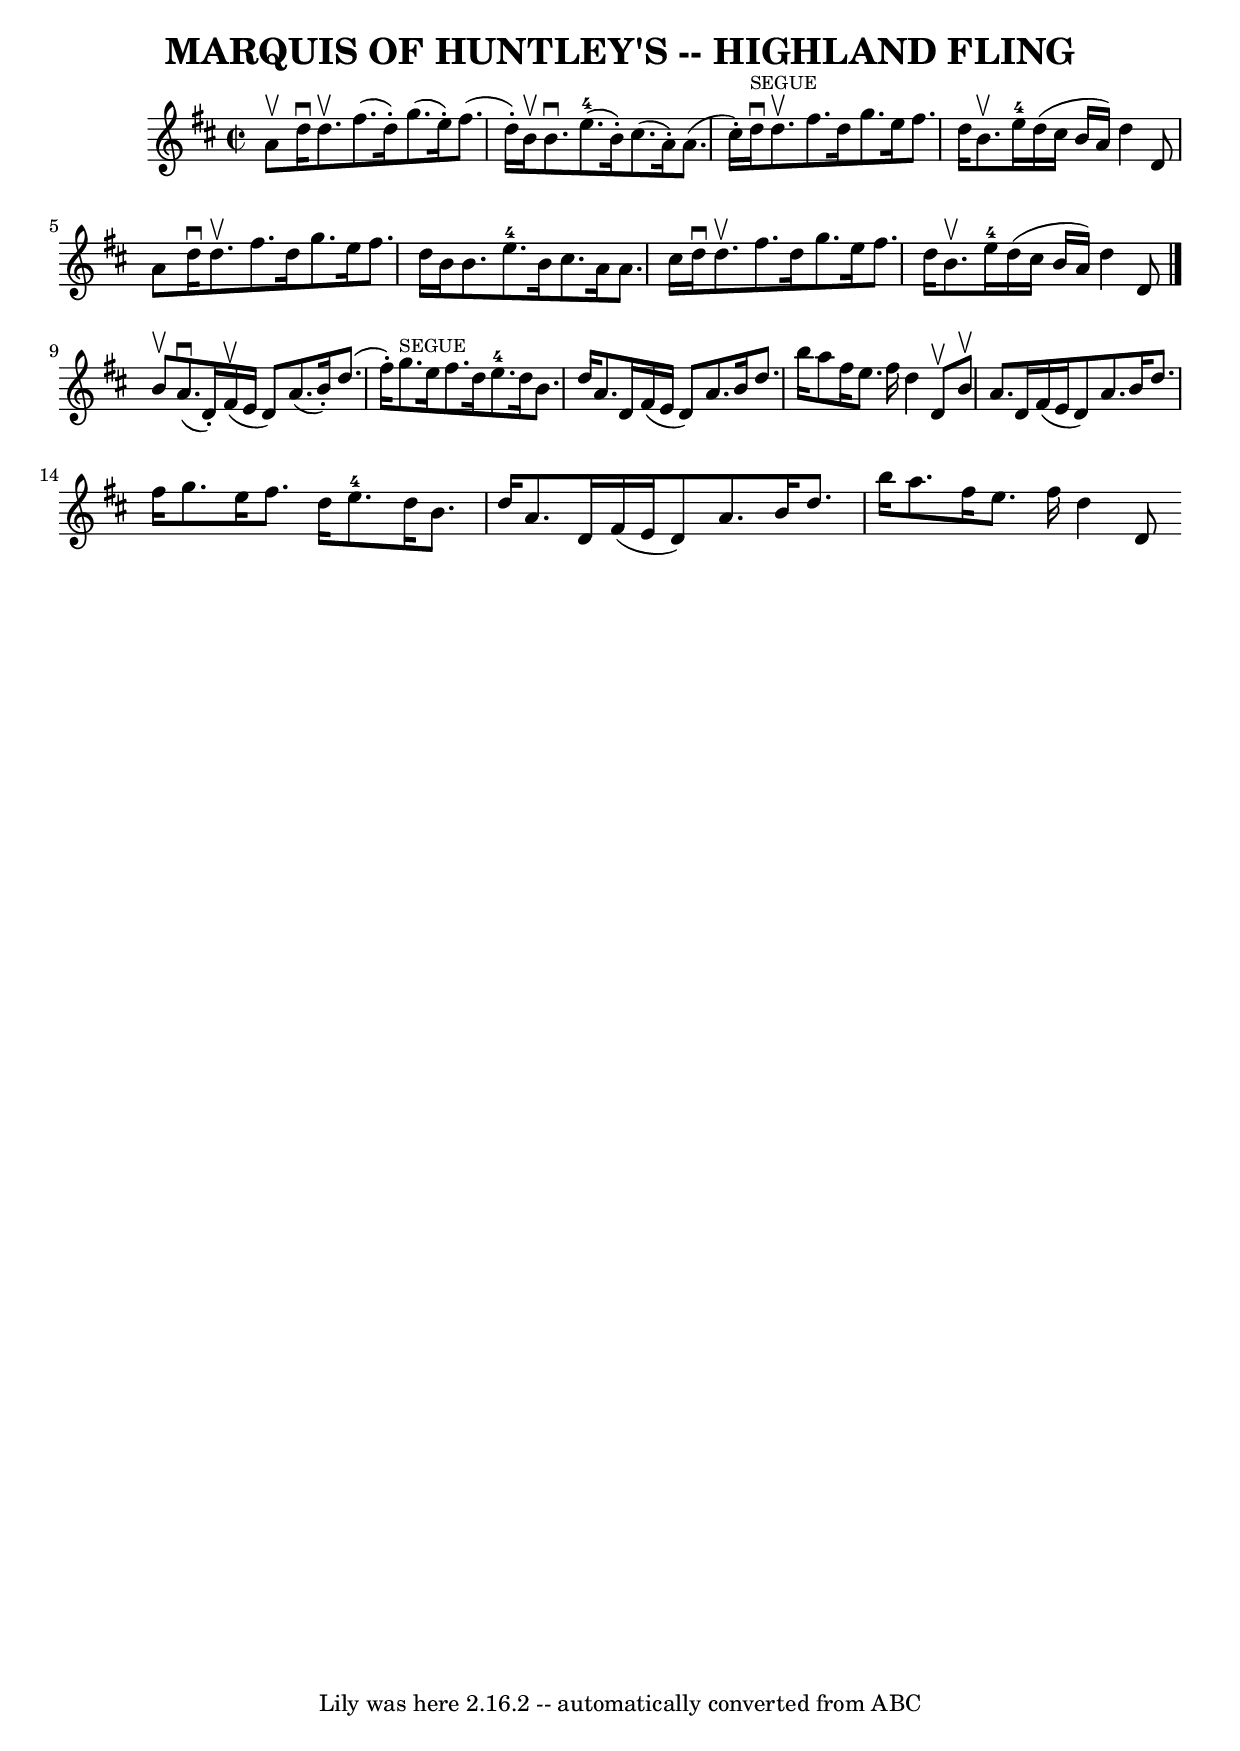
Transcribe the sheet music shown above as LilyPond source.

\version "2.16.2"
\include "Mammoth.ily"
\header {
  %% book = "Ryan's Mammoth Collection of Fiddle Tunes"
 crossRefNumber = "1"
 footnotes = "\\\\Can be used as a Strathspey"
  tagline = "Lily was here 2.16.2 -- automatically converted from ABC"
  title = "MARQUIS OF HUNTLEY'S -- HIGHLAND FLING"

}
voicedefault =  {


  \override Staff.TimeSignature #'style = #'C
  \time 2/2 
  \key d \major a'8^\upbow        |
 d''16^\downbow d''8.^\upbow fs''8. (d''16-.) g''8. (e''16-.) fs''8. (d''16-.)   |
 b'16^\upbow b'8.^\downbow e''8.-4(b'16-.) cs''8. (a'16-.) a'8. (cs''16-.)        |
 d''16^\segue^\downbow d''8.^\upbow fs''8. d''16 g''8. e''16 fs''8. d''16     |
 b'8.^\upbow e''16-4 d''16 (cs''16 b'16 a'16) d''4 d'8 a'8    |  |
 d''16^\downbow d''8.^\upbow fs''8. d''16 g''8. e''16 fs''8. d''16     |
 b'16 b'8. e''8.-4 b'16 cs''8. a'16 a'8. cs''16     |
 d''16^\downbow d''8.^\upbow fs''8. d''16 g''8. e''16 fs''8. d''16     |
 b'8.^\upbow e''16-4 d''16 (cs''16 b'16 a'16) d''4 d'8    \bar "|." b'8^\upbow       |
 a'8. (^\downbow d'16-.) fs'16 (^\upbow e'16 d'8) a'8. (b'16-.) d''8. (fs''16-.)    |
  
 g''8.^\segue e''16 fs''8. d''16 e''8.-4 d''16 b'8. d''16         |
 a'8. d'16 fs'16 (e'16 d'8) a'8. b'16 d''8. b''16     |
 a''8 fs''16 e''8. fs''16 d''4 d'8^\upbow b'8^\upbow   |  |
 a'8. d'16 fs'16 (e'16 d'8) a'8. b'16 d''8. fs''16     |
 g''8. e''16 fs''8. d''16 e''8.-4 d''16 b'8. d''16       |
 a'8. d'16 fs'16 (e'16 d'8) a'8. b'16 d''8. b''16     |
 a''8. fs''16 e''8. fs''16 d''4 d'8    \bar " |."   

}

\score{
  <<

    \context Staff="default"
    {
      \voicedefault 
      
    }

  >>
  \layout {
    
  }
  \midi {
  }

}
